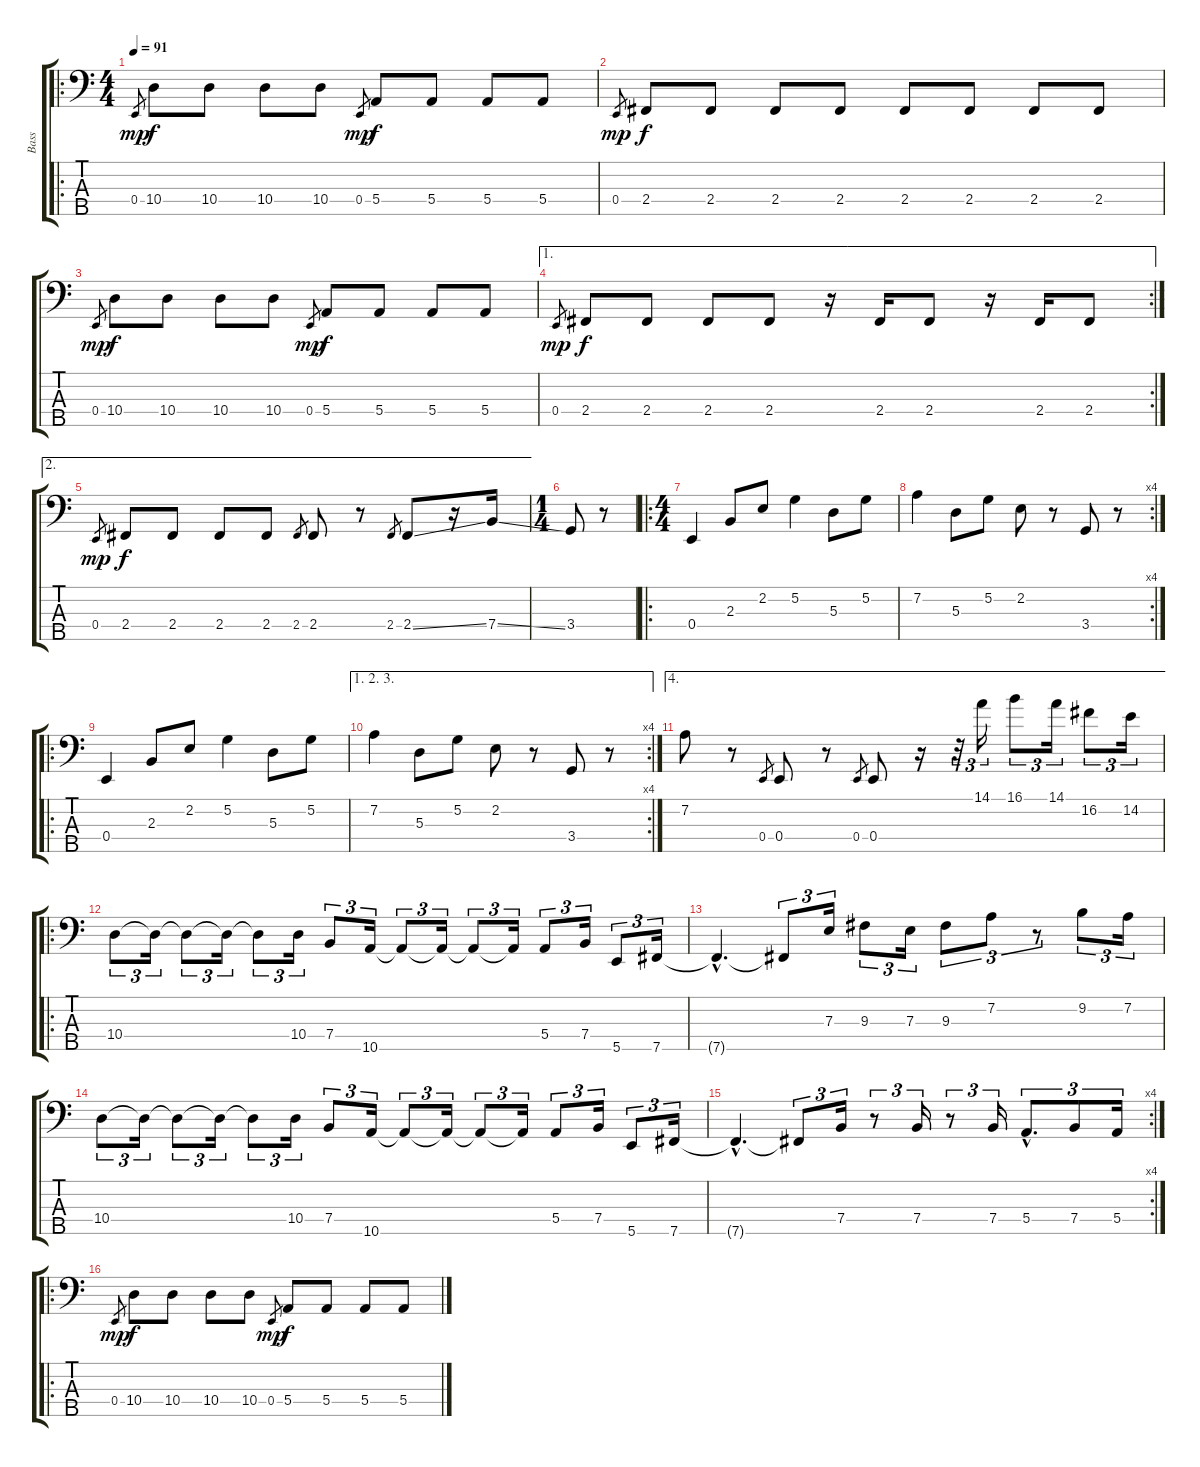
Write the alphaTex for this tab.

\track ("Bass" "Bass") {instrument electricbassfinger}
\staff {score tabs}
\tuning (G2 D2 A1 E1 B0) {hide}
\ro
\ts (4 4)
\tempo 91
\clef f4
\ks c
0.4.8{gr dy mp} 10.4.8{dy f} 10.4.8 10.4.8 10.4.8 0.4.8{gr dy mp} 5.4.8{dy f} 5.4.8 5.4.8 5.4.8 |
0.4.8{gr dy mp} 2.4.8{dy f} 2.4.8 2.4.8 2.4.8 2.4.8 2.4.8 2.4.8 2.4.8 |
0.4.8{gr dy mp} 10.4.8{dy f} 10.4.8 10.4.8 10.4.8 0.4.8{gr dy mp} 5.4.8{dy f} 5.4.8 5.4.8 5.4.8 |
\ae 1
\rc 2
0.4.8{gr dy mp} 2.4.8{dy f} 2.4.8 2.4.8 2.4.8 r.16 2.4.16 2.4.8 r.16 2.4.16 2.4.8 |
\ae 2
0.4.8{gr dy mp} 2.4.8{dy f} 2.4.8 2.4.8 2.4.8 2.4.8{gr} 2.4.8 r.8 2.4.8{gr} 2.4{ss}.8 r.16 7.4{ss}.16 |
\ts (1 4)
3.4.8 r.8 |
\ro
\ts (4 4)
0.4.4 2.3.8 2.2.8 5.2.4 5.3.8 5.2.8 |
\rc 4
7.2.4 5.3.8 5.2.8 2.2.8 r.8 3.4.8 r.8 |
\ro
0.4.4 2.3.8 2.2.8 5.2.4 5.3.8 5.2.8 |
\ae (1 2 3)
\rc 4
7.2.4 5.3.8 5.2.8 2.2.8 r.8 3.4.8 r.8 |
\ae 4
7.2.8 r.8 0.4.8{gr} 0.4.8 r.8 0.4.8{gr} 0.4.8 r.16 r.32{tu (3 2)} 14.1.16{tu (3 2)} 16.1.8{tu (3 2)} 14.1.16{tu (3 2)} 16.2.8{tu (3 2)} 14.2.16{tu (3 2)} |
\ro
10.4.8{tu (3 2)} 10.4{t}.16{tu (3 2)} 10.4{t}.8{tu (3 2)} 10.4{t}.16{tu (3 2)} 10.4{t}.8{tu (3 2)} 10.4.16{tu (3 2)} 7.4.8{tu (3 2)} 10.5.16{tu (3 2)} 10.5{t}.8{tu (3 2)} 10.5{t}.16{tu (3 2)} 10.5{t}.8{tu (3 2)} 10.5{t}.16{tu (3 2)} 5.4.8{tu (3 2)} 7.4.16{tu (3 2)} 5.5.8{tu (3 2)} 7.5.16{tu (3 2)} |
7.5{hac t}.4{d} 7.5{t}.8{tu (3 2)} 7.3.16{tu (3 2)} 9.3.8{tu (3 2)} 7.3.16{tu (3 2)} 9.3.8{tu (3 2)} 7.2.8{tu (3 2)} r.8{tu (3 2)} 9.2.8{tu (3 2)} 7.2.16{tu (3 2)} |
10.4.8{tu (3 2)} 10.4{t}.16{tu (3 2)} 10.4{t}.8{tu (3 2)} 10.4{t}.16{tu (3 2)} 10.4{t}.8{tu (3 2)} 10.4.16{tu (3 2)} 7.4.8{tu (3 2)} 10.5.16{tu (3 2)} 10.5{t}.8{tu (3 2)} 10.5{t}.16{tu (3 2)} 10.5{t}.8{tu (3 2)} 10.5{t}.16{tu (3 2)} 5.4.8{tu (3 2)} 7.4.16{tu (3 2)} 5.5.8{tu (3 2)} 7.5.16{tu (3 2)} |
\rc 4
7.5{hac t}.4{d} 7.5{t}.8{tu (3 2)} 7.4.16{tu (3 2)} r.8{tu (3 2)} 7.4.16{tu (3 2)} r.8{tu (3 2)} 7.4.16{tu (3 2)} 5.4{hac}.8{d tu (3 2)} 7.4.8{tu (3 2)} 5.4.16{tu (3 2)} |
\ro
0.4.8{gr dy mp} 10.4.8{dy f} 10.4.8 10.4.8 10.4.8 0.4.8{gr dy mp} 5.4.8{dy f} 5.4.8 5.4.8 5.4.8
